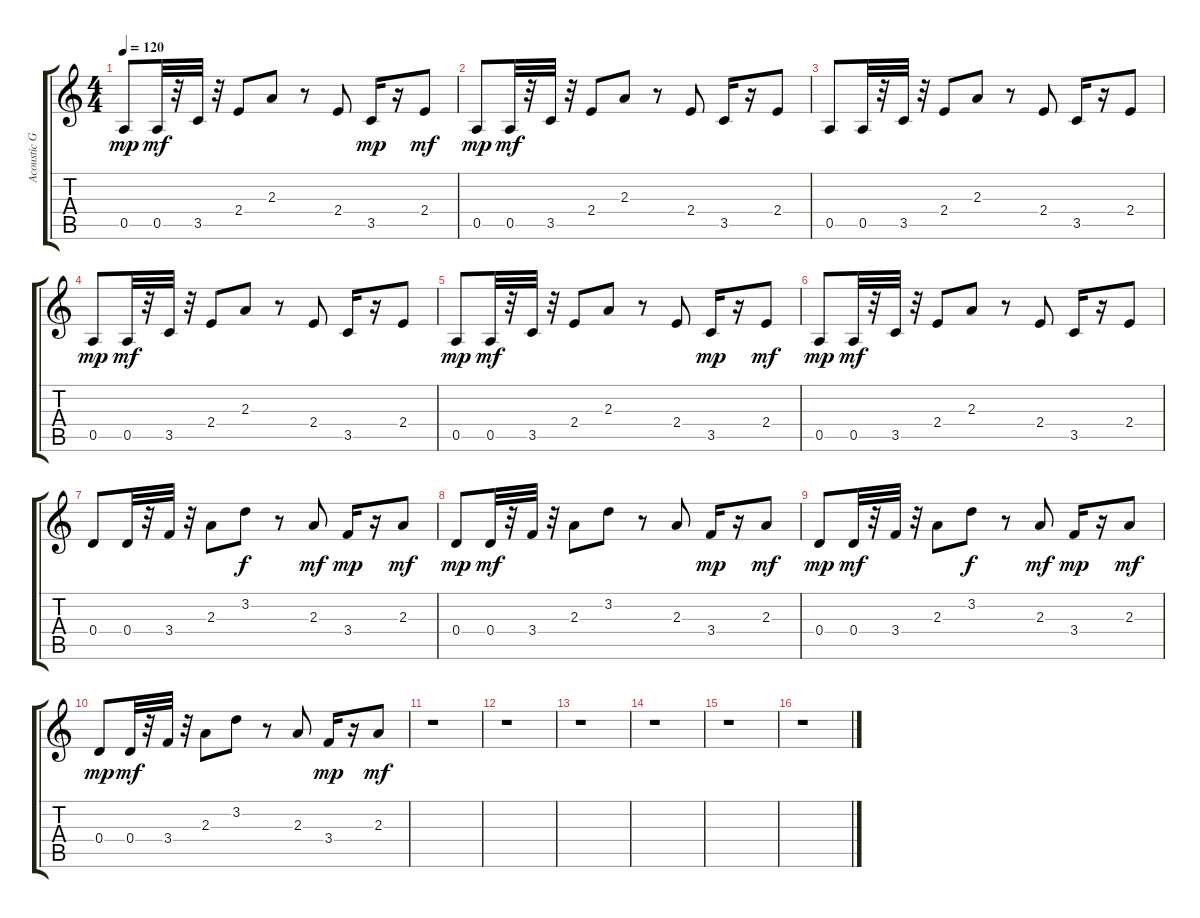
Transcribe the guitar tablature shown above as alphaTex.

\track ("Acoustic Guitar" "Acoustic G") {instrument acousticguitarnylon}
\staff {score tabs}
\tuning (E4 B3 G3 D3 A2 E2) {hide}
\ts (4 4)
\tempo 120
\clef g2
\ks c
0.5.8{dy mp instrument acousticguitarnylon} 0.5.32{dy mf} r.32 3.5.32 r.32 2.4.8 2.3.8 r.8 2.4.8 3.5.16{dy mp} r.16 2.4.8{dy mf} |
0.5.8{dy mp} 0.5.32{dy mf} r.32 3.5.32 r.32 2.4.8 2.3.8 r.8 2.4.8 3.5.16 r.16 2.4.8 |
0.5.8 0.5.32 r.32 3.5.32 r.32 2.4.8 2.3.8 r.8 2.4.8 3.5.16 r.16 2.4.8 |
0.5.8{dy mp} 0.5.32{dy mf} r.32 3.5.32 r.32 2.4.8 2.3.8 r.8 2.4.8 3.5.16 r.16 2.4.8 |
0.5.8{dy mp} 0.5.32{dy mf} r.32 3.5.32 r.32 2.4.8 2.3.8 r.8 2.4.8 3.5.16{dy mp} r.16 2.4.8{dy mf} |
0.5.8{dy mp} 0.5.32{dy mf} r.32 3.5.32 r.32 2.4.8 2.3.8 r.8 2.4.8 3.5.16 r.16 2.4.8 |
0.4.8 0.4.32 r.32 3.4.32 r.32 2.3.8 3.2.8{dy f} r.8 2.3.8{dy mf} 3.4.16{dy mp} r.16 2.3.8{dy mf} |
0.4.8{dy mp} 0.4.32{dy mf} r.32 3.4.32 r.32 2.3.8 3.2.8 r.8 2.3.8 3.4.16{dy mp} r.16 2.3.8{dy mf} |
0.4.8{dy mp} 0.4.32{dy mf} r.32 3.4.32 r.32 2.3.8 3.2.8{dy f} r.8 2.3.8{dy mf} 3.4.16{dy mp} r.16 2.3.8{dy mf} |
0.4.8{dy mp} 0.4.32{dy mf} r.32 3.4.32 r.32 2.3.8 3.2.8 r.8 2.3.8 3.4.16{dy mp} r.16 2.3.8{dy mf} |
r.1 |
r.1 |
r.1 |
r.1 |
r.1 |
r.1
